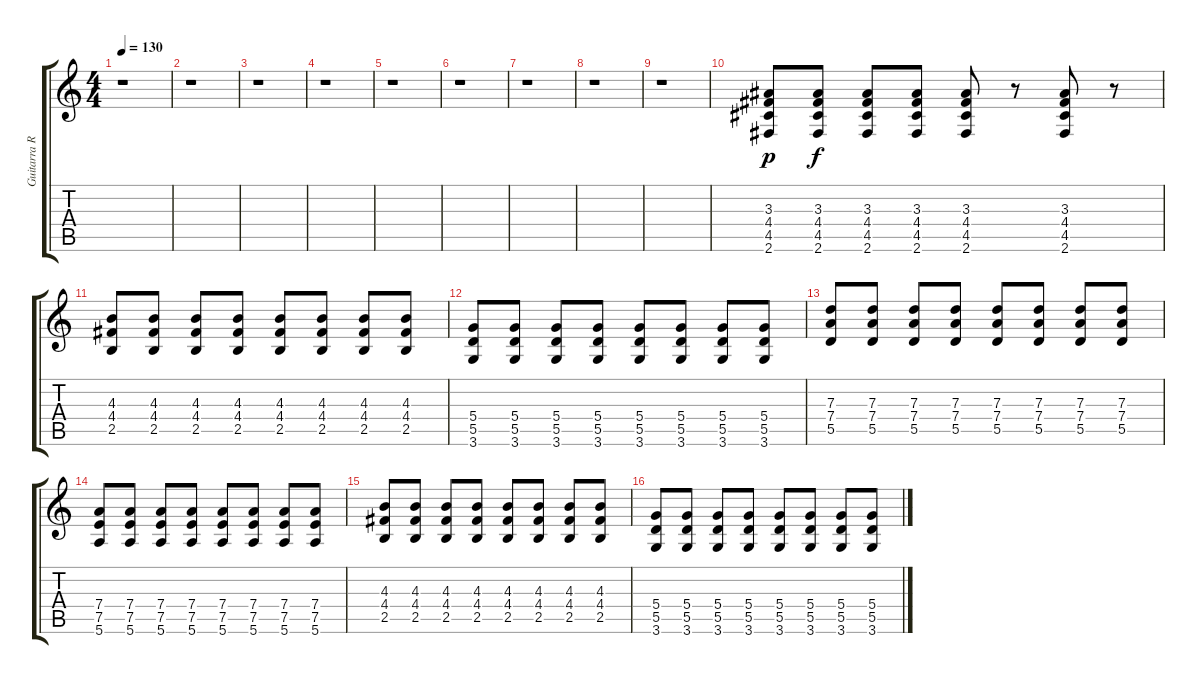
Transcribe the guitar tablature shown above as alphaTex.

\track ("" "Guitarra R") {instrument overdrivenguitar}
\staff {score tabs}
\tuning (E4 B3 G3 D3 A2 E2) {hide}
\ts (4 4)
\tempo 130
\clef g2
\ks c
r.1{dy fff} |
r.1 |
r.1 |
r.1 |
r.1 |
r.1 |
r.1 |
r.1 |
r.1 |
(3.3 4.4 4.5 2.6).8{dy p} (3.3 4.4 4.5 2.6).8{dy f} (3.3 4.4 4.5 2.6).8 (3.3 4.4 4.5 2.6).8 (3.3 4.4 4.5 2.6).8 r.8 (3.3 4.4 4.5 2.6).8 r.8 |
(4.3 4.4 2.5).8 (4.3 4.4 2.5).8 (4.3 4.4 2.5).8 (4.3 4.4 2.5).8 (4.3 4.4 2.5).8 (4.3 4.4 2.5).8 (4.3 4.4 2.5).8 (4.3 4.4 2.5).8 |
(5.4 5.5 3.6).8 (5.4 5.5 3.6).8 (5.4 5.5 3.6).8 (5.4 5.5 3.6).8 (5.4 5.5 3.6).8 (5.4 5.5 3.6).8 (5.4 5.5 3.6).8 (5.4 5.5 3.6).8 |
(7.3 7.4 5.5).8 (7.3 7.4 5.5).8 (7.3 7.4 5.5).8 (7.3 7.4 5.5).8 (7.3 7.4 5.5).8 (7.3 7.4 5.5).8 (7.3 7.4 5.5).8 (7.3 7.4 5.5).8 |
(7.4 7.5 5.6).8 (7.4 7.5 5.6).8 (7.4 7.5 5.6).8 (7.4 7.5 5.6).8 (7.4 7.5 5.6).8 (7.4 7.5 5.6).8 (7.4 7.5 5.6).8 (7.4 7.5 5.6).8 |
(4.3 4.4 2.5).8 (4.3 4.4 2.5).8 (4.3 4.4 2.5).8 (4.3 4.4 2.5).8 (4.3 4.4 2.5).8 (4.3 4.4 2.5).8 (4.3 4.4 2.5).8 (4.3 4.4 2.5).8 |
(5.4 5.5 3.6).8 (5.4 5.5 3.6).8 (5.4 5.5 3.6).8 (5.4 5.5 3.6).8 (5.4 5.5 3.6).8 (5.4 5.5 3.6).8 (5.4 5.5 3.6).8 (5.4 5.5 3.6).8
